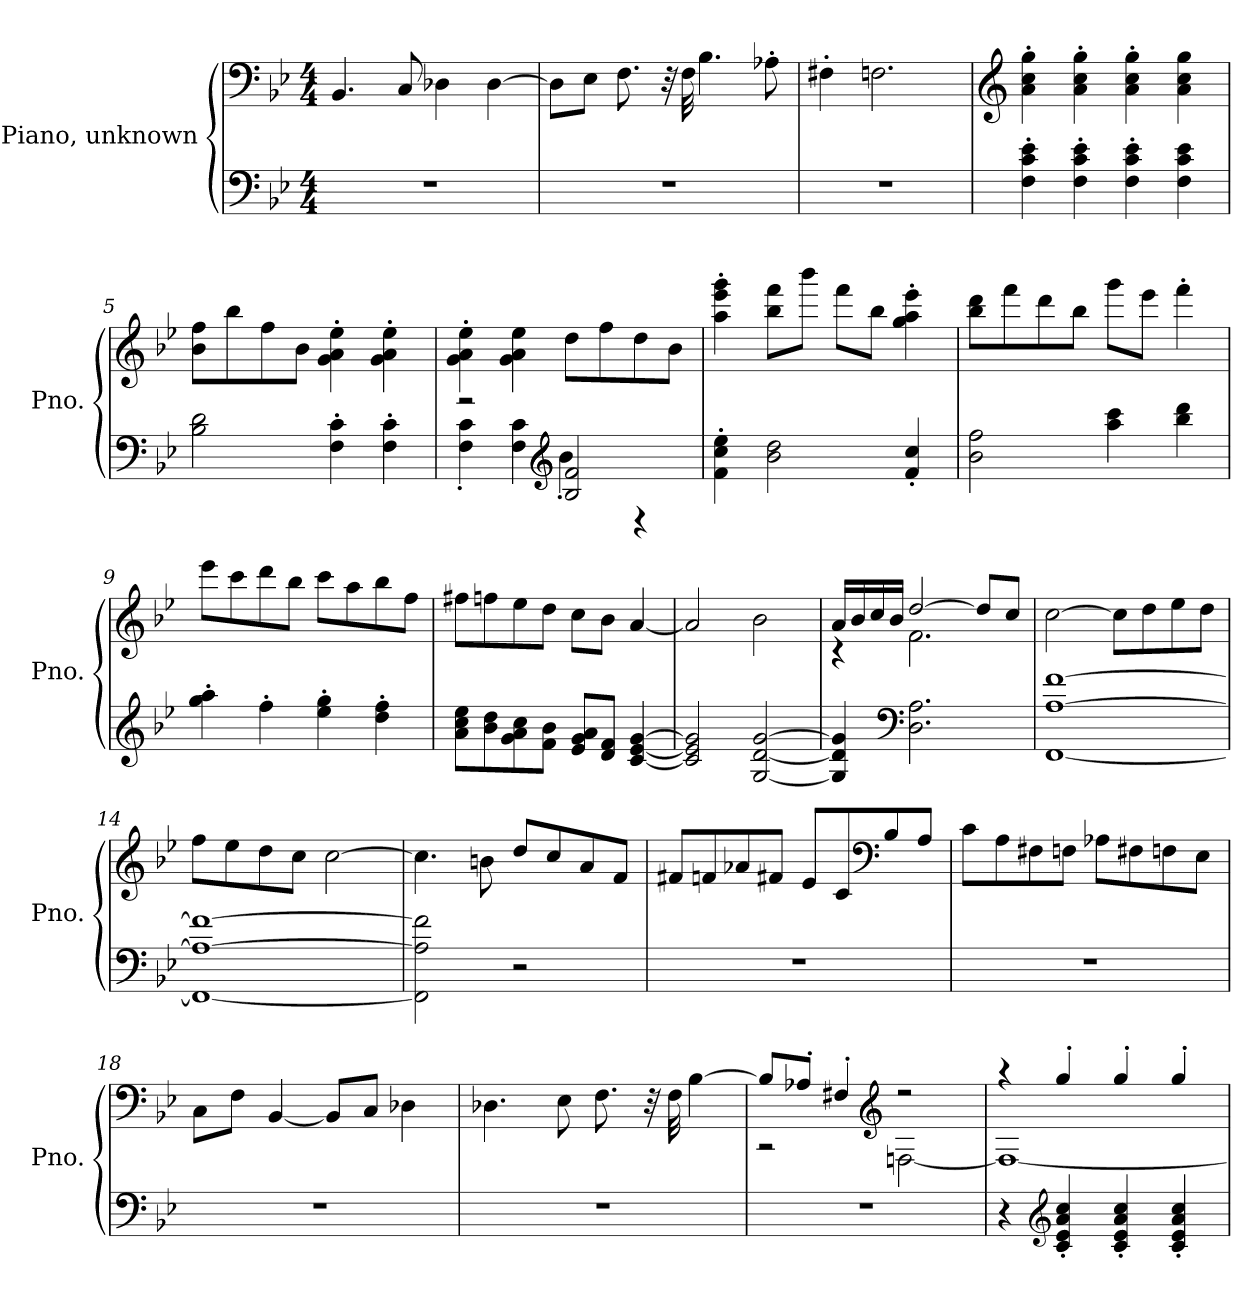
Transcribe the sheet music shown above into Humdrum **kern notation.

**kern	**kern
*part1	*part1
*staff2	*staff1
*I"Piano, unknown	*
*I'Pno.	*
*clefF4	*clefF4
*k[b-e-]	*k[b-e-]
*M4/4	*M4/4
*MM120	*MM120
=1	=1
1r	4.BB-/
.	8C/
.	4D-X\
.	[4D-\
=2	=2
1r	8D-\L]
.	8E-\J
.	8.F\
.	32r
.	32F\
.	4.B-\
.	8A-X'\
=3	=3
1r	4F#X'\
.	2.Fn\
=4	=4
*	*clefG2
4F\' 4c\' 4e-\'	4a\' 4cc\' 4gg\'
4F\' 4c\' 4e-\'	4a\' 4cc\' 4gg\'
4F\' 4c\' 4e-\'	4a\' 4cc\' 4gg\'
4F\ 4c\ 4e-\	4a\ 4cc\ 4gg\
=5	=5
2B-\ 2d\	8b-\ 8ff\L
.	8bb-\
.	8ff\
.	8b-\J
4F\' 4c\'	4g\' 4a\' 4ee-\'
4F\' 4c\'	4g\' 4a\' 4ee-\'
!!LO:LB:g=z
=6	=6
*^	*
2r	4F\' 4c\'	4g\' 4a\' 4ee-\'
.	4F\ 4c\	4g\ 4a\ 4ee-\
*clefG2	*	*
2B-/ 2f/	4b-'\	8dd\L
.	.	8ff\
.	4r	8dd\
.	.	8b-\J
*v	*v	*
=7	=7
4f\' 4cc\' 4ee-\'	4aa\' 4eee-\' 4ggg\'
2b-\ 2dd\	8bb-\ 8fff\L
.	8bbb-\J
.	8fff\L
.	8bb-\J
4f/' 4cc/'	4gg\' 4aa\' 4eee-\'
=8	=8
2b-\ 2ff\	8bb-\ 8ddd\L
.	8fff\
.	8ddd\
.	8bb-\J
4aa\ 4ccc\	8ggg\L
.	8eee-\J
4bb-\ 4ddd\	4fff'\
=9	=9
4gg\' 4aa\'	8eee-\L
.	8ccc\
4ff'\	8ddd\
.	8bb-\J
4ee-\' 4gg\'	8ccc\L
.	8aa\
4dd\' 4ff\'	8bb-\
.	8ff\J
!!LO:LB:g=z
=10	=10
8a\ 8cc\ 8ee-\L	8ff#X\L
8b-\ 8dd\	8ffn\
8g\ 8a\ 8cc\	8ee-\
8f\ 8b-\J	8dd\J
8e-/ 8g/ 8a/L	8cc\L
8d/ 8f/J	8b-\J
[4c/ [4e-/ [4g/	[4a/
=11	=11
2c/] 2e-/] 2g/]	2a/]
[2G/ [2d/ [2g/	2b-\
=12	=12
*	*^
4G/] 4d/] 4g/]	16a/LL	4r
.	16b-/	.
.	16cc/	.
.	16b-/JJ	.
*clefF4	*	*
2.D\ 2.A\	[2dd/	2.f\
.	8dd/L]	.
.	8cc/J	.
*	*v	*v
=13	=13
[1FF [1A [1f	[2cc\
.	8cc\L]
.	8dd\
.	8ee-\
.	8dd\J
=14	=14
1FF_ 1A_ 1f_	8ff\L
.	8ee-\
.	8dd\
.	8cc\J
.	[2cc\
=15	=15
2FF\] 2A\] 2f\]	4.cc\]
.	8bn\
2r	8dd/L
.	8cc/
.	8a/
.	8f/J
!!LO:LB:g=z
=16	=16
1r	8f#X/L
.	8fn/
.	8a-X/
.	8f#X/J
.	8e-/L
.	8c/
*	*clefF4
.	8B-/
.	8A/J
=17	=17
1r	8c\L
.	8A\
.	8F#X\
.	8Fn\J
.	8A-X\L
.	8F#X\
.	8Fn\
.	8E-\J
=18	=18
1r	8C\L
.	8F\J
.	[4BB-/
.	8BB-/L]
.	8C/J
.	4D-X\
=19	=19
1r	4.D-X\
.	8E-\
.	8.F\
.	32r
.	32F\
.	[4B-\
!!LO:LB:g=z
=20	=20
*	*^
1r	8B-/L]	2r
.	8A-X'/J	.
.	4F#X'/	.
*	*clefG2	*
.	2r	[2Fn\
=21	=21	=21
4r	4r	1F_
*clefG2	*	*
4c/' 4e-/' 4a/' 4cc/'	4gg'/	.
4c/' 4e-/' 4a/' 4cc/'	4gg'/	.
4c/' 4e-/' 4a/' 4cc/'	4gg'/	.
*	*v	*v
=	=
*-	*-
